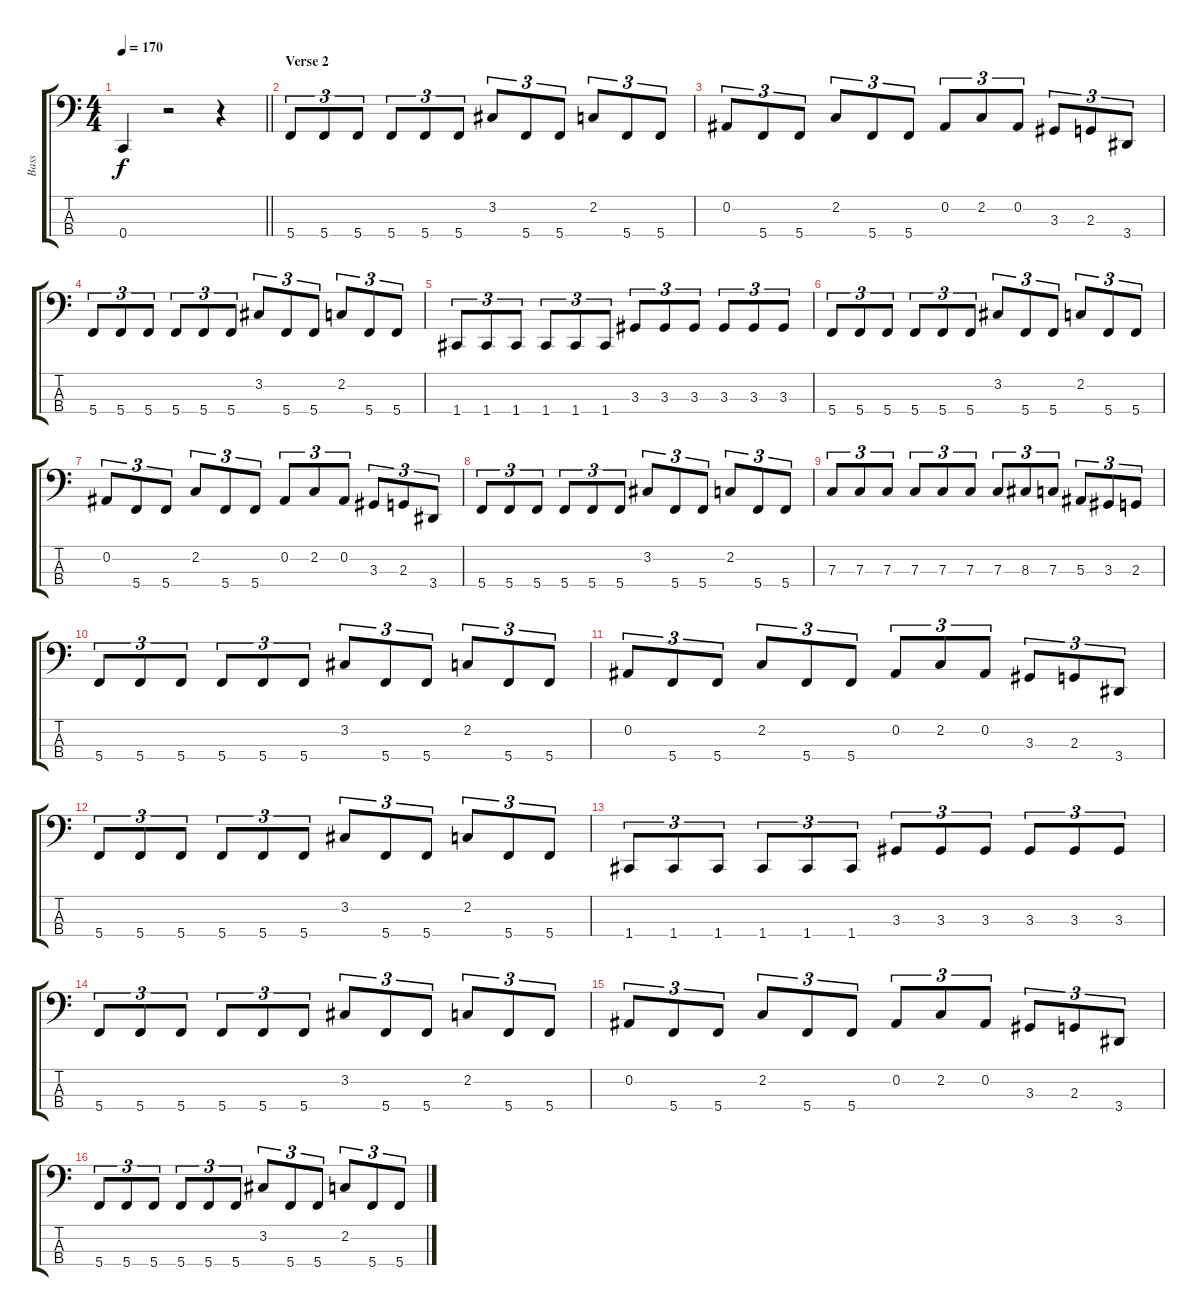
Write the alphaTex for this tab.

\track ("Bass" "Bass") {instrument electricbasspick}
\staff {score tabs}
\tuning (Eb2 Bb1 F1 C1) {hide}
\ts (4 4)
\tempo 170
\clef f4
\barLineRight lightlight
\ks c
0.4.4{dy f} r.2 r.4 |
\section ("" "Verse 2")
5.4.8{tu (3 2)} 5.4.8{tu (3 2)} 5.4.8{tu (3 2)} 5.4.8{tu (3 2)} 5.4.8{tu (3 2)} 5.4.8{tu (3 2)} 3.2.8{tu (3 2)} 5.4.8{tu (3 2)} 5.4.8{tu (3 2)} 2.2.8{tu (3 2)} 5.4.8{tu (3 2)} 5.4.8{tu (3 2)} |
0.2.8{tu (3 2)} 5.4.8{tu (3 2)} 5.4.8{tu (3 2)} 2.2.8{tu (3 2)} 5.4.8{tu (3 2)} 5.4.8{tu (3 2)} 0.2.8{tu (3 2)} 2.2.8{tu (3 2)} 0.2.8{tu (3 2)} 3.3.8{tu (3 2)} 2.3.8{tu (3 2)} 3.4.8{tu (3 2)} |
5.4.8{tu (3 2)} 5.4.8{tu (3 2)} 5.4.8{tu (3 2)} 5.4.8{tu (3 2)} 5.4.8{tu (3 2)} 5.4.8{tu (3 2)} 3.2.8{tu (3 2)} 5.4.8{tu (3 2)} 5.4.8{tu (3 2)} 2.2.8{tu (3 2)} 5.4.8{tu (3 2)} 5.4.8{tu (3 2)} |
1.4.8{tu (3 2)} 1.4.8{tu (3 2)} 1.4.8{tu (3 2)} 1.4.8{tu (3 2)} 1.4.8{tu (3 2)} 1.4.8{tu (3 2)} 3.3.8{tu (3 2)} 3.3.8{tu (3 2)} 3.3.8{tu (3 2)} 3.3.8{tu (3 2)} 3.3.8{tu (3 2)} 3.3.8{tu (3 2)} |
5.4.8{tu (3 2)} 5.4.8{tu (3 2)} 5.4.8{tu (3 2)} 5.4.8{tu (3 2)} 5.4.8{tu (3 2)} 5.4.8{tu (3 2)} 3.2.8{tu (3 2)} 5.4.8{tu (3 2)} 5.4.8{tu (3 2)} 2.2.8{tu (3 2)} 5.4.8{tu (3 2)} 5.4.8{tu (3 2)} |
0.2.8{tu (3 2)} 5.4.8{tu (3 2)} 5.4.8{tu (3 2)} 2.2.8{tu (3 2)} 5.4.8{tu (3 2)} 5.4.8{tu (3 2)} 0.2.8{tu (3 2)} 2.2.8{tu (3 2)} 0.2.8{tu (3 2)} 3.3.8{tu (3 2)} 2.3.8{tu (3 2)} 3.4.8{tu (3 2)} |
5.4.8{tu (3 2)} 5.4.8{tu (3 2)} 5.4.8{tu (3 2)} 5.4.8{tu (3 2)} 5.4.8{tu (3 2)} 5.4.8{tu (3 2)} 3.2.8{tu (3 2)} 5.4.8{tu (3 2)} 5.4.8{tu (3 2)} 2.2.8{tu (3 2)} 5.4.8{tu (3 2)} 5.4.8{tu (3 2)} |
7.3.8{tu (3 2)} 7.3.8{tu (3 2)} 7.3.8{tu (3 2)} 7.3.8{tu (3 2)} 7.3.8{tu (3 2)} 7.3.8{tu (3 2)} 7.3.8{tu (3 2)} 8.3.8{tu (3 2)} 7.3.8{tu (3 2)} 5.3.8{tu (3 2)} 3.3.8{tu (3 2)} 2.3.8{tu (3 2)} |
5.4.8{tu (3 2)} 5.4.8{tu (3 2)} 5.4.8{tu (3 2)} 5.4.8{tu (3 2)} 5.4.8{tu (3 2)} 5.4.8{tu (3 2)} 3.2.8{tu (3 2)} 5.4.8{tu (3 2)} 5.4.8{tu (3 2)} 2.2.8{tu (3 2)} 5.4.8{tu (3 2)} 5.4.8{tu (3 2)} |
0.2.8{tu (3 2)} 5.4.8{tu (3 2)} 5.4.8{tu (3 2)} 2.2.8{tu (3 2)} 5.4.8{tu (3 2)} 5.4.8{tu (3 2)} 0.2.8{tu (3 2)} 2.2.8{tu (3 2)} 0.2.8{tu (3 2)} 3.3.8{tu (3 2)} 2.3.8{tu (3 2)} 3.4.8{tu (3 2)} |
5.4.8{tu (3 2)} 5.4.8{tu (3 2)} 5.4.8{tu (3 2)} 5.4.8{tu (3 2)} 5.4.8{tu (3 2)} 5.4.8{tu (3 2)} 3.2.8{tu (3 2)} 5.4.8{tu (3 2)} 5.4.8{tu (3 2)} 2.2.8{tu (3 2)} 5.4.8{tu (3 2)} 5.4.8{tu (3 2)} |
1.4.8{tu (3 2)} 1.4.8{tu (3 2)} 1.4.8{tu (3 2)} 1.4.8{tu (3 2)} 1.4.8{tu (3 2)} 1.4.8{tu (3 2)} 3.3.8{tu (3 2)} 3.3.8{tu (3 2)} 3.3.8{tu (3 2)} 3.3.8{tu (3 2)} 3.3.8{tu (3 2)} 3.3.8{tu (3 2)} |
5.4.8{tu (3 2)} 5.4.8{tu (3 2)} 5.4.8{tu (3 2)} 5.4.8{tu (3 2)} 5.4.8{tu (3 2)} 5.4.8{tu (3 2)} 3.2.8{tu (3 2)} 5.4.8{tu (3 2)} 5.4.8{tu (3 2)} 2.2.8{tu (3 2)} 5.4.8{tu (3 2)} 5.4.8{tu (3 2)} |
0.2.8{tu (3 2)} 5.4.8{tu (3 2)} 5.4.8{tu (3 2)} 2.2.8{tu (3 2)} 5.4.8{tu (3 2)} 5.4.8{tu (3 2)} 0.2.8{tu (3 2)} 2.2.8{tu (3 2)} 0.2.8{tu (3 2)} 3.3.8{tu (3 2)} 2.3.8{tu (3 2)} 3.4.8{tu (3 2)} |
5.4.8{tu (3 2)} 5.4.8{tu (3 2)} 5.4.8{tu (3 2)} 5.4.8{tu (3 2)} 5.4.8{tu (3 2)} 5.4.8{tu (3 2)} 3.2.8{tu (3 2)} 5.4.8{tu (3 2)} 5.4.8{tu (3 2)} 2.2.8{tu (3 2)} 5.4.8{tu (3 2)} 5.4.8{tu (3 2)}
